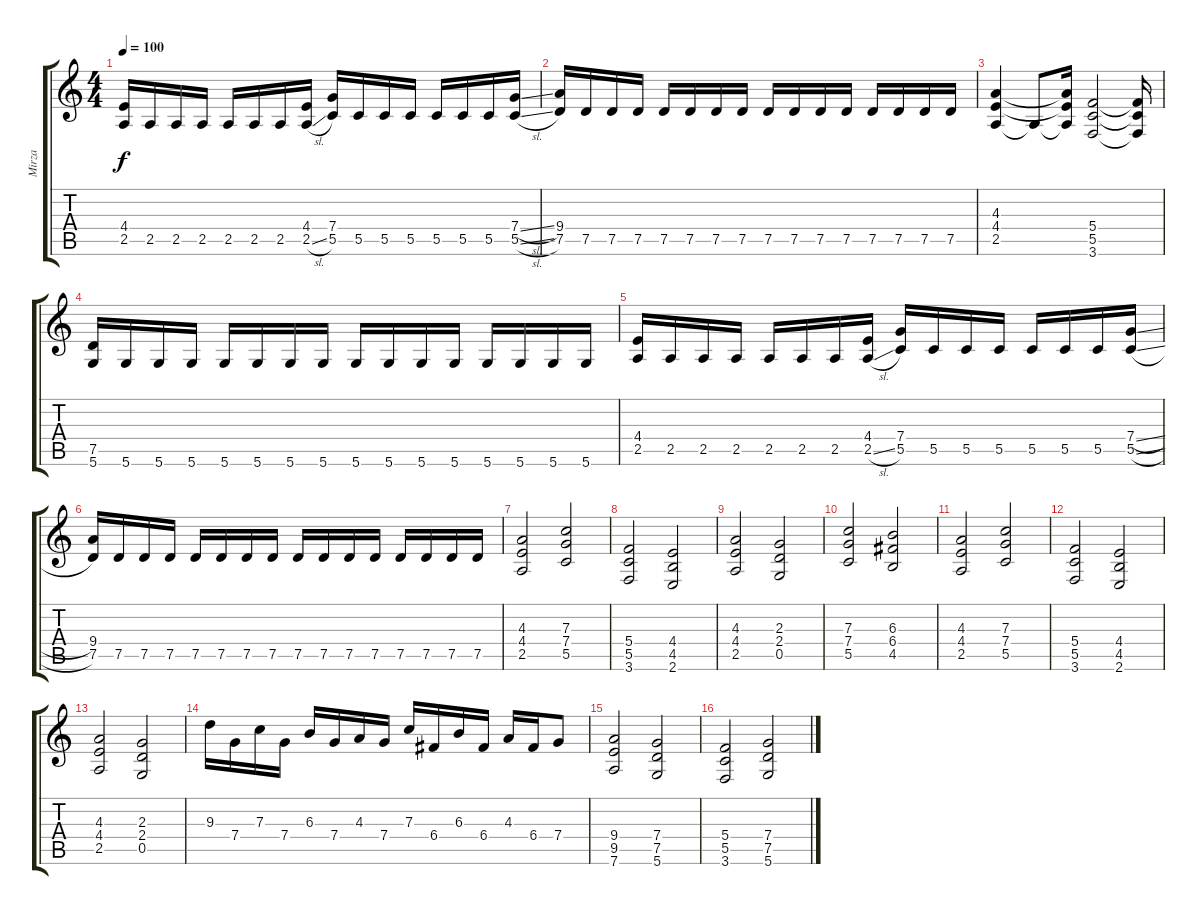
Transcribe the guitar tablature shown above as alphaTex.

\track ("Mirza" "Mirza") {instrument overdrivenguitar}
\staff {score tabs}
\tuning (D4 A3 F3 C3 G2 D2) {hide}
\ts (4 4)
\tempo 100
\clef g2
\ks c
(4.4 2.5).16{dy f} 2.5.16 2.5.16 2.5.16 2.5.16 2.5.16 2.5.16 (4.4 2.5{sl}).16 (7.4 5.5).16 5.5.16 5.5.16 5.5.16 5.5.16 5.5.16 5.5.16 (7.4{sl} 5.5{sl}).16 |
(9.4 7.5).16 7.5.16 7.5.16 7.5.16 7.5.16 7.5.16 7.5.16 7.5.16 7.5.16 7.5.16 7.5.16 7.5.16 7.5.16 7.5.16 7.5.16 7.5.16 |
(4.3 4.4 2.5).4 2.5{t}.8 (4.3{t} 4.4{t} 2.5{t}).16 (5.4 5.5 3.6).2 (5.4{t} 5.5{t} 3.6{t}).16 |
(7.5 5.6).16 5.6.16 5.6.16 5.6.16 5.6.16 5.6.16 5.6.16 5.6.16 5.6.16 5.6.16 5.6.16 5.6.16 5.6.16 5.6.16 5.6.16 5.6.16 |
(4.4 2.5).16 2.5.16 2.5.16 2.5.16 2.5.16 2.5.16 2.5.16 (4.4 2.5{sl}).16 (7.4 5.5).16 5.5.16 5.5.16 5.5.16 5.5.16 5.5.16 5.5.16 (7.4{sl} 5.5{sl}).16 |
(9.4 7.5).16 7.5.16 7.5.16 7.5.16 7.5.16 7.5.16 7.5.16 7.5.16 7.5.16 7.5.16 7.5.16 7.5.16 7.5.16 7.5.16 7.5.16 7.5.16 |
(4.3 4.4 2.5).2 (7.3 7.4 5.5).2 |
(5.4 5.5 3.6).2 (4.4 4.5 2.6).2 |
(4.3 4.4 2.5).2 (2.3 2.4 0.5).2 |
(7.3 7.4 5.5).2 (6.3 6.4 4.5).2 |
(4.3 4.4 2.5).2 (7.3 7.4 5.5).2 |
(5.4 5.5 3.6).2 (4.4 4.5 2.6).2 |
(4.3 4.4 2.5).2 (2.3 2.4 0.5).2 |
9.3.16 7.4.16 7.3.16 7.4.16 6.3.16 7.4.16 4.3.16 7.4.16 7.3.16 6.4.16 6.3.16 6.4.16 4.3.16 6.4.16 7.4.8 |
(9.4 9.5 7.6).2 (7.4 7.5 5.6).2 |
(5.4 5.5 3.6).2 (7.4 7.5 5.6).2
